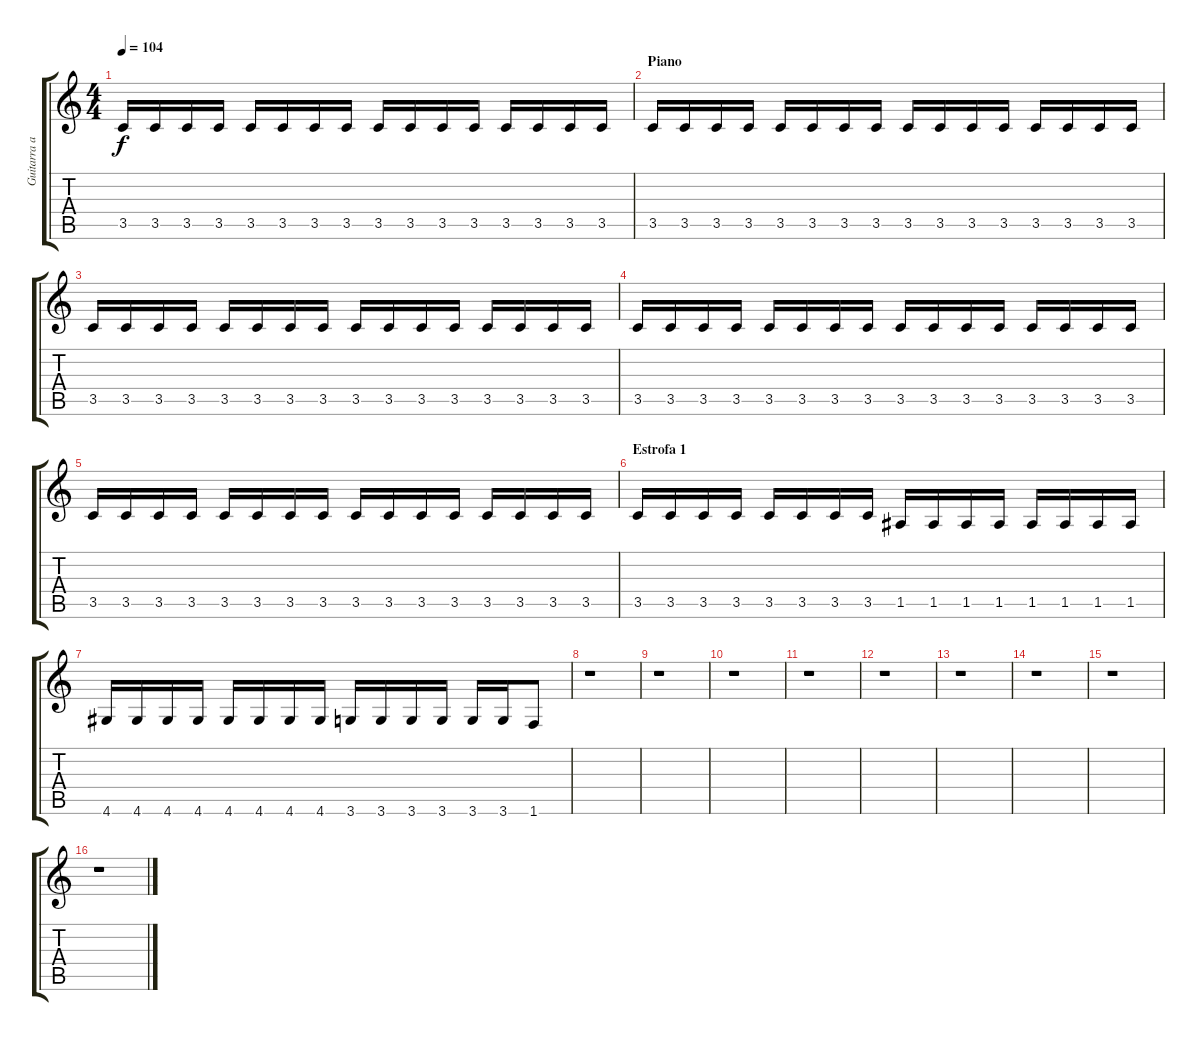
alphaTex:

\track ("Guitarra adicional" "Guitarra a") {instrument acousticguitarsteel}
\staff {score tabs}
\tuning (E4 B3 G3 D3 A2 E2) {hide}
\ts (4 4)
\tempo 104
\clef g2
\ks c
3.5.16{dy f} 3.5.16 3.5.16 3.5.16 3.5.16 3.5.16 3.5.16 3.5.16 3.5.16 3.5.16 3.5.16 3.5.16 3.5.16 3.5.16 3.5.16 3.5.16 |
\section ("" "Piano")
3.5.16 3.5.16 3.5.16 3.5.16 3.5.16 3.5.16 3.5.16 3.5.16 3.5.16 3.5.16 3.5.16 3.5.16 3.5.16 3.5.16 3.5.16 3.5.16 |
3.5.16 3.5.16 3.5.16 3.5.16 3.5.16 3.5.16 3.5.16 3.5.16 3.5.16 3.5.16 3.5.16 3.5.16 3.5.16 3.5.16 3.5.16 3.5.16 |
3.5.16 3.5.16 3.5.16 3.5.16 3.5.16 3.5.16 3.5.16 3.5.16 3.5.16 3.5.16 3.5.16 3.5.16 3.5.16 3.5.16 3.5.16 3.5.16 |
3.5.16 3.5.16 3.5.16 3.5.16 3.5.16 3.5.16 3.5.16 3.5.16 3.5.16 3.5.16 3.5.16 3.5.16 3.5.16 3.5.16 3.5.16 3.5.16 |
\section ("" "Estrofa 1")
3.5.16 3.5.16 3.5.16 3.5.16 3.5.16 3.5.16 3.5.16 3.5.16 1.5.16 1.5.16 1.5.16 1.5.16 1.5.16 1.5.16 1.5.16 1.5.16 |
4.6.16 4.6.16 4.6.16 4.6.16 4.6.16 4.6.16 4.6.16 4.6.16 3.6.16 3.6.16 3.6.16 3.6.16 3.6.16 3.6.16 1.6.8 |
r.1 |
r.1 |
r.1 |
r.1 |
r.1 |
r.1 |
r.1 |
r.1 |
r.1
